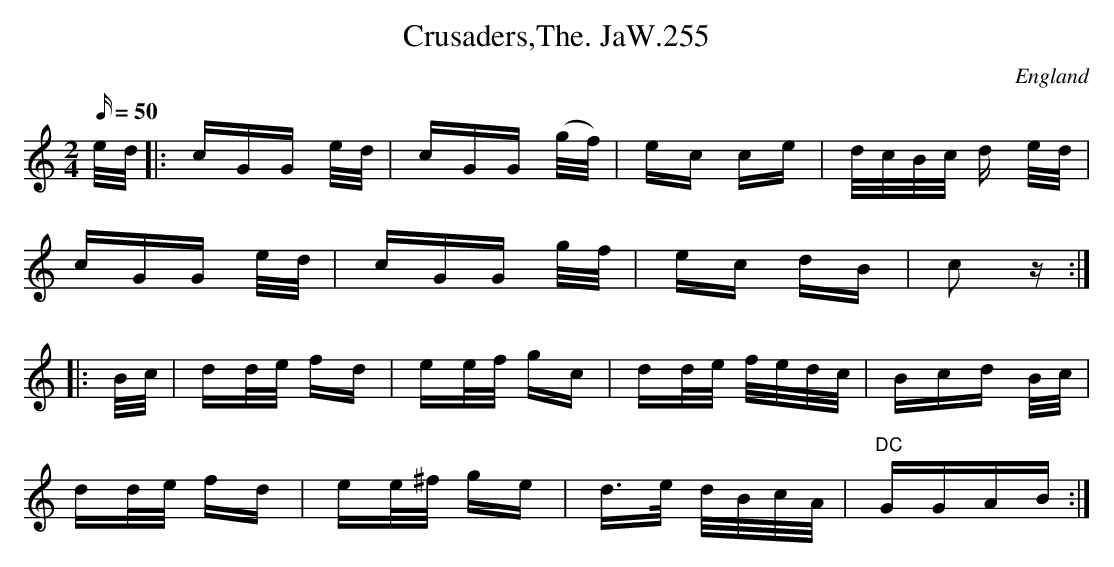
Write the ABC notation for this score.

X:1
T:Crusaders,The. JaW.255
M:2/4
O:England
Q:50
K:C
e/d/|:cGG e/d/|cGG (g/f/)|ec ce|d/c/B/c/ d e/d/|!
cGG e/d/| cGG g/f/| ec dB|c2z:|!
|:B/c/|dd/e/ fd|ee/f/ gc|dd/e/ f/e/d/c/|Bcd B/c/|!
dd/e/ fd|ee/^f/ ge|d>e d/B/c/A/|"DC"GGAB:|
